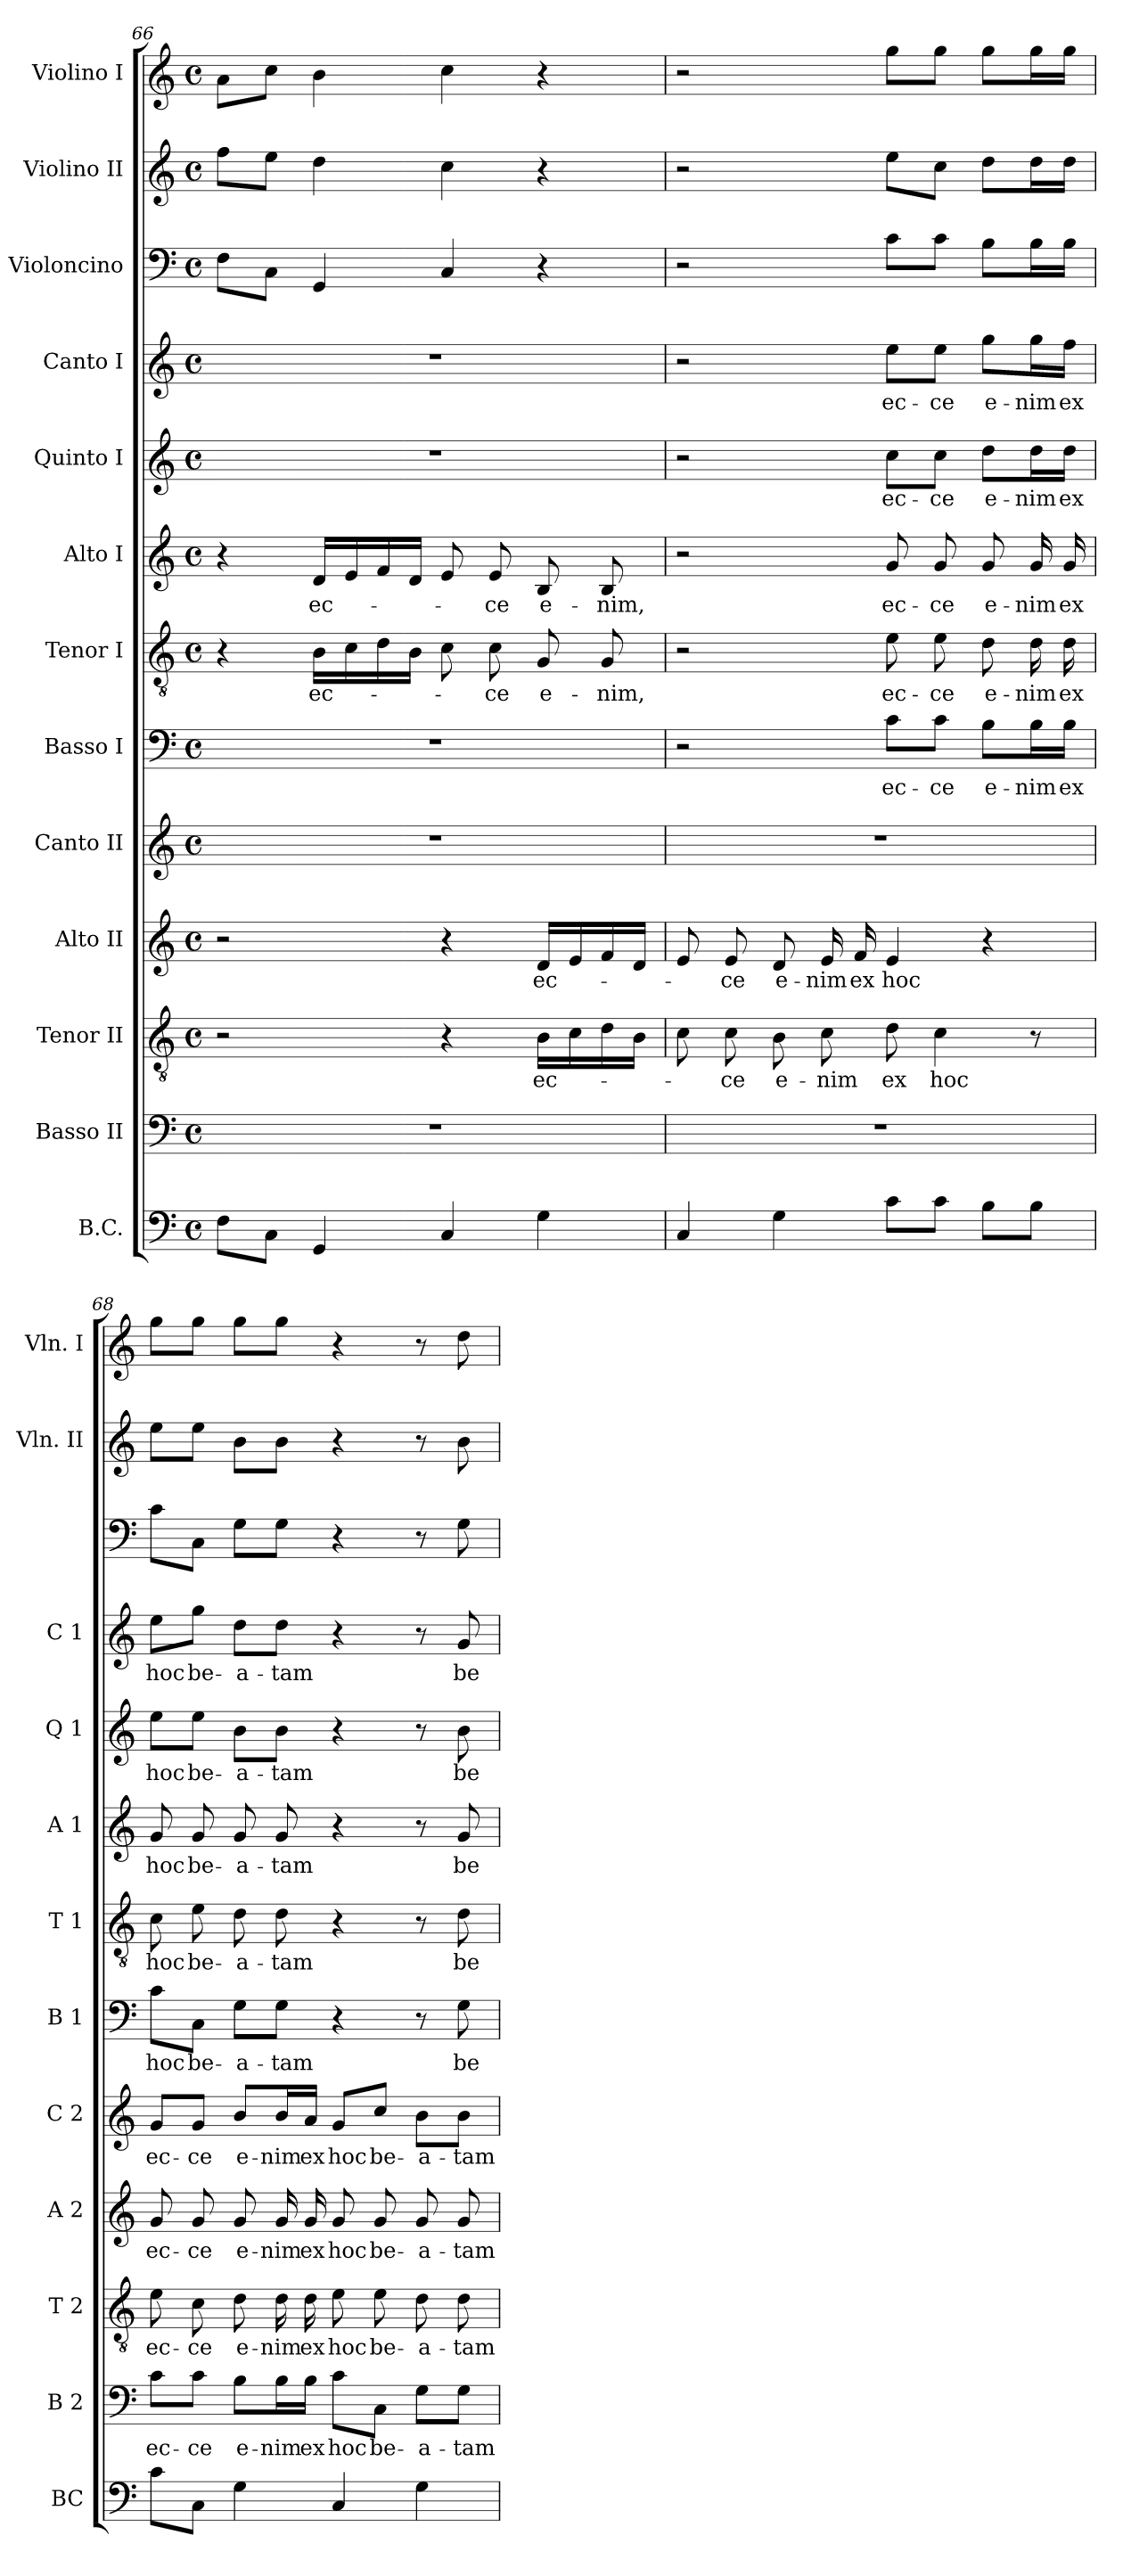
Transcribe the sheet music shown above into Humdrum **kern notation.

**kern	**kern	**text	**kern	**text	**kern	**text	**kern	**text	**kern	**text	**kern	**text	**kern	**text	**kern	**text	**kern	**text	**kern	**kern	**kern
*part13	*part12	*part12	*part11	*part11	*part10	*part10	*part9	*part9	*part8	*part8	*part7	*part7	*part6	*part6	*part5	*part5	*part4	*part4	*part3	*part2	*part1
*staff13	*staff12	*staff12	*staff11	*staff11	*staff10	*staff10	*staff9	*staff9	*staff8	*staff8	*staff7	*staff7	*staff6	*staff6	*staff5	*staff5	*staff4	*staff4	*staff3	*staff2	*staff1
*I"B.C.	*I"Basso II	*	*I"Tenor II	*	*I"Alto II	*	*I"Canto II	*	*I"Basso I	*	*I"Tenor I	*	*I"Alto I	*	*I"Quinto I	*	*I"Canto I	*	*I"Violoncino	*I"Violino II	*I"Violino I
*I'BC	*I'B 2	*	*I'T 2	*	*I'A 2	*	*I'C 2	*	*I'B 1	*	*I'T 1	*	*I'A 1	*	*I'Q 1	*	*I'C 1	*	*	*I'Vln. II	*I'Vln. I
*clefF4	*clefF4	*	*clefGv2	*	*clefG2	*	*clefG2	*	*clefF4	*	*clefGv2	*	*clefG2	*	*clefG2	*	*clefG2	*	*clefF4	*clefG2	*clefG2
*k[]	*k[]	*	*k[]	*	*k[]	*	*k[]	*	*k[]	*	*k[]	*	*k[]	*	*k[]	*	*k[]	*	*k[]	*k[]	*k[]
*C:	*C:	*	*C:	*	*C:	*	*C:	*	*C:	*	*C:	*	*C:	*	*C:	*	*C:	*	*C:	*C:	*C:
*M4/4	*M4/4	*	*M4/4	*	*M4/4	*	*M4/4	*	*M4/4	*	*M4/4	*	*M4/4	*	*M4/4	*	*M4/4	*	*M4/4	*M4/4	*M4/4
*met(c)	*met(c)	*	*met(c)	*	*met(c)	*	*met(c)	*	*met(c)	*	*met(c)	*	*met(c)	*	*met(c)	*	*met(c)	*	*met(c)	*met(c)	*met(c)
=66	=66	=66	=66	=66	=66	=66	=66	=66	=66	=66	=66	=66	=66	=66	=66	=66	=66	=66	=66	=66	=66
8F\L	1r	.	2r	.	2r	.	1r	.	1r	.	4r	.	4r	.	1r	.	1r	.	8F\L	8ff\L	8a\L
8C\J	.	.	.	.	.	.	.	.	.	.	.	.	.	.	.	.	.	.	8C\J	8ee\J	8cc\J
!	!	!	!	!	!	!	!	!	!	!	!	!LO:LY:b	!	!	!	!	!	!	!	!	!
!	!	!	!	!	!	!	!	!	!	!	!	!	!	!LO:LY:b	!	!	!	!	!	!	!
4GG/	.	.	.	.	.	.	.	.	.	.	16B\LL	ec-	16d/LL	ec-	.	.	.	.	4GG/	4dd\	4b\
.	.	.	.	.	.	.	.	.	.	.	16c\	.	16e/	.	.	.	.	.	.	.	.
.	.	.	.	.	.	.	.	.	.	.	16d\	.	16f/	.	.	.	.	.	.	.	.
.	.	.	.	.	.	.	.	.	.	.	16B\JJ	.	16d/JJ	.	.	.	.	.	.	.	.
4C/	.	.	4r	.	4r	.	.	.	.	.	8c\	.	8e/	.	.	.	.	.	4C/	4cc\	4cc\
!	!	!	!	!	!	!	!	!	!	!	!	!LO:LY:b	!	!	!	!	!	!	!	!	!
!	!	!	!	!	!	!	!	!	!	!	!	!	!	!LO:LY:b	!	!	!	!	!	!	!
.	.	.	.	.	.	.	.	.	.	.	8c\	-ce	8e/	-ce	.	.	.	.	.	.	.
!	!	!	!	!LO:LY:b	!	!	!	!	!	!	!	!	!	!	!	!	!	!	!	!	!
!	!	!	!	!	!	!LO:LY:b	!	!	!	!	!	!	!	!	!	!	!	!	!	!	!
!	!	!	!	!	!	!	!	!	!	!	!	!LO:LY:b	!	!	!	!	!	!	!	!	!
!	!	!	!	!	!	!	!	!	!	!	!	!	!	!LO:LY:b	!	!	!	!	!	!	!
4G\	.	.	16B\LL	ec-	16d/LL	ec-	.	.	.	.	8G/	e-	8B/	e-	.	.	.	.	4r	4r	4r
.	.	.	16c\	.	16e/	.	.	.	.	.	.	.	.	.	.	.	.	.	.	.	.
!	!	!	!	!	!	!	!	!	!	!	!	!LO:LY:b	!	!	!	!	!	!	!	!	!
!	!	!	!	!	!	!	!	!	!	!	!	!	!	!LO:LY:b	!	!	!	!	!	!	!
.	.	.	16d\	.	16f/	.	.	.	.	.	8G/	-nim,	8B/	-nim,	.	.	.	.	.	.	.
.	.	.	16B\JJ	.	16d/JJ	.	.	.	.	.	.	.	.	.	.	.	.	.	.	.	.
!!LO:PB:g=z
=67	=67	=67	=67	=67	=67	=67	=67	=67	=67	=67	=67	=67	=67	=67	=67	=67	=67	=67	=67	=67	=67
4C/	1r	.	8c\	.	8e/	.	1r	.	2r	.	2r	.	2r	.	2r	.	2r	.	2r	2r	2r
!	!	!	!	!LO:LY:b	!	!	!	!	!	!	!	!	!	!	!	!	!	!	!	!	!
!	!	!	!	!	!	!LO:LY:b	!	!	!	!	!	!	!	!	!	!	!	!	!	!	!
.	.	.	8c\	-ce	8e/	-ce	.	.	.	.	.	.	.	.	.	.	.	.	.	.	.
!	!	!	!	!LO:LY:b	!	!	!	!	!	!	!	!	!	!	!	!	!	!	!	!	!
!	!	!	!	!	!	!LO:LY:b	!	!	!	!	!	!	!	!	!	!	!	!	!	!	!
4G\	.	.	8B\	e-	8d/	e-	.	.	.	.	.	.	.	.	.	.	.	.	.	.	.
!	!	!	!	!LO:LY:b	!	!	!	!	!	!	!	!	!	!	!	!	!	!	!	!	!
!	!	!	!	!	!	!LO:LY:b	!	!	!	!	!	!	!	!	!	!	!	!	!	!	!
.	.	.	8c\	-nim	16e/	-nim	.	.	.	.	.	.	.	.	.	.	.	.	.	.	.
!	!	!	!	!	!	!LO:LY:b	!	!	!	!	!	!	!	!	!	!	!	!	!	!	!
.	.	.	.	.	16f/	ex	.	.	.	.	.	.	.	.	.	.	.	.	.	.	.
!	!	!	!	!LO:LY:b	!	!	!	!	!	!	!	!	!	!	!	!	!	!	!	!	!
!	!	!	!	!	!	!LO:LY:b	!	!	!	!	!	!	!	!	!	!	!	!	!	!	!
!	!	!	!	!	!	!	!	!	!	!LO:LY:b	!	!	!	!	!	!	!	!	!	!	!
!	!	!	!	!	!	!	!	!	!	!	!	!LO:LY:b	!	!	!	!	!	!	!	!	!
!	!	!	!	!	!	!	!	!	!	!	!	!	!	!LO:LY:b	!	!	!	!	!	!	!
!	!	!	!	!	!	!	!	!	!	!	!	!	!	!	!	!LO:LY:b	!	!	!	!	!
!	!	!	!	!	!	!	!	!	!	!	!	!	!	!	!	!	!	!LO:LY:b	!	!	!
8c\L	.	.	8d\	ex	4e/	hoc	.	.	8c\L	ec-	8e\	ec-	8g/	ec-	8cc\L	ec-	8ee\L	ec-	8c\L	8ee\L	8gg\L
!	!	!	!	!LO:LY:b	!	!	!	!	!	!	!	!	!	!	!	!	!	!	!	!	!
!	!	!	!	!	!	!	!	!	!	!LO:LY:b	!	!	!	!	!	!	!	!	!	!	!
!	!	!	!	!	!	!	!	!	!	!	!	!LO:LY:b	!	!	!	!	!	!	!	!	!
!	!	!	!	!	!	!	!	!	!	!	!	!	!	!LO:LY:b	!	!	!	!	!	!	!
!	!	!	!	!	!	!	!	!	!	!	!	!	!	!	!	!LO:LY:b	!	!	!	!	!
!	!	!	!	!	!	!	!	!	!	!	!	!	!	!	!	!	!	!LO:LY:b	!	!	!
8c\J	.	.	4c\	hoc	.	.	.	.	8c\J	-ce	8e\	-ce	8g/	-ce	8cc\J	-ce	8ee\J	-ce	8c\J	8cc\J	8gg\J
!	!	!	!	!	!	!	!	!	!	!LO:LY:b	!	!	!	!	!	!	!	!	!	!	!
!	!	!	!	!	!	!	!	!	!	!	!	!LO:LY:b	!	!	!	!	!	!	!	!	!
!	!	!	!	!	!	!	!	!	!	!	!	!	!	!LO:LY:b	!	!	!	!	!	!	!
!	!	!	!	!	!	!	!	!	!	!	!	!	!	!	!	!LO:LY:b	!	!	!	!	!
!	!	!	!	!	!	!	!	!	!	!	!	!	!	!	!	!	!	!LO:LY:b	!	!	!
8B\L	.	.	.	.	4r	.	.	.	8B\L	e-	8d\	e-	8g/	e-	8dd\L	e-	8gg\L	e-	8B\L	8dd\L	8gg\L
!	!	!	!	!	!	!	!	!	!	!LO:LY:b	!	!	!	!	!	!	!	!	!	!	!
!	!	!	!	!	!	!	!	!	!	!	!	!LO:LY:b	!	!	!	!	!	!	!	!	!
!	!	!	!	!	!	!	!	!	!	!	!	!	!	!LO:LY:b	!	!	!	!	!	!	!
!	!	!	!	!	!	!	!	!	!	!	!	!	!	!	!	!LO:LY:b	!	!	!	!	!
!	!	!	!	!	!	!	!	!	!	!	!	!	!	!	!	!	!	!LO:LY:b	!	!	!
8B\J	.	.	8r	.	.	.	.	.	16B\L	-nim	16d\	-nim	16g/	-nim	16dd\L	-nim	16gg\L	-nim	16B\L	16dd\L	16gg\L
!	!	!	!	!	!	!	!	!	!	!LO:LY:b	!	!	!	!	!	!	!	!	!	!	!
!	!	!	!	!	!	!	!	!	!	!	!	!LO:LY:b	!	!	!	!	!	!	!	!	!
!	!	!	!	!	!	!	!	!	!	!	!	!	!	!LO:LY:b	!	!	!	!	!	!	!
!	!	!	!	!	!	!	!	!	!	!	!	!	!	!	!	!LO:LY:b	!	!	!	!	!
!	!	!	!	!	!	!	!	!	!	!	!	!	!	!	!	!	!	!LO:LY:b	!	!	!
.	.	.	.	.	.	.	.	.	16B\JJ	ex	16d\	ex	16g/	ex	16dd\JJ	ex	16ff\JJ	ex	16B\JJ	16dd\JJ	16gg\JJ
=68	=68	=68	=68	=68	=68	=68	=68	=68	=68	=68	=68	=68	=68	=68	=68	=68	=68	=68	=68	=68	=68
!	!	!LO:LY:b	!	!	!	!	!	!	!	!	!	!	!	!	!	!	!	!	!	!	!
!	!	!	!	!LO:LY:b	!	!	!	!	!	!	!	!	!	!	!	!	!	!	!	!	!
!	!	!	!	!	!	!LO:LY:b	!	!	!	!	!	!	!	!	!	!	!	!	!	!	!
!	!	!	!	!	!	!	!	!LO:LY:b	!	!	!	!	!	!	!	!	!	!	!	!	!
!	!	!	!	!	!	!	!	!	!	!LO:LY:b	!	!	!	!	!	!	!	!	!	!	!
!	!	!	!	!	!	!	!	!	!	!	!	!LO:LY:b	!	!	!	!	!	!	!	!	!
!	!	!	!	!	!	!	!	!	!	!	!	!	!	!LO:LY:b	!	!	!	!	!	!	!
!	!	!	!	!	!	!	!	!	!	!	!	!	!	!	!	!LO:LY:b	!	!	!	!	!
!	!	!	!	!	!	!	!	!	!	!	!	!	!	!	!	!	!	!LO:LY:b	!	!	!
8c\L	8c\L	ec-	8e\	ec-	8g/	ec-	8g/L	ec-	8c\L	hoc	8c\	hoc	8g/	hoc	8ee\L	hoc	8ee\L	hoc	8c\L	8ee\L	8gg\L
!	!	!LO:LY:b	!	!	!	!	!	!	!	!	!	!	!	!	!	!	!	!	!	!	!
!	!	!	!	!LO:LY:b	!	!	!	!	!	!	!	!	!	!	!	!	!	!	!	!	!
!	!	!	!	!	!	!LO:LY:b	!	!	!	!	!	!	!	!	!	!	!	!	!	!	!
!	!	!	!	!	!	!	!	!LO:LY:b	!	!	!	!	!	!	!	!	!	!	!	!	!
!	!	!	!	!	!	!	!	!	!	!LO:LY:b	!	!	!	!	!	!	!	!	!	!	!
!	!	!	!	!	!	!	!	!	!	!	!	!LO:LY:b	!	!	!	!	!	!	!	!	!
!	!	!	!	!	!	!	!	!	!	!	!	!	!	!LO:LY:b	!	!	!	!	!	!	!
!	!	!	!	!	!	!	!	!	!	!	!	!	!	!	!	!LO:LY:b	!	!	!	!	!
!	!	!	!	!	!	!	!	!	!	!	!	!	!	!	!	!	!	!LO:LY:b	!	!	!
8C\J	8c\J	-ce	8c\	-ce	8g/	-ce	8g/J	-ce	8C\J	be-	8e\	be-	8g/	be-	8ee\J	be-	8gg\J	be-	8C\J	8ee\J	8gg\J
!	!	!LO:LY:b	!	!	!	!	!	!	!	!	!	!	!	!	!	!	!	!	!	!	!
!	!	!	!	!LO:LY:b	!	!	!	!	!	!	!	!	!	!	!	!	!	!	!	!	!
!	!	!	!	!	!	!LO:LY:b	!	!	!	!	!	!	!	!	!	!	!	!	!	!	!
!	!	!	!	!	!	!	!	!LO:LY:b	!	!	!	!	!	!	!	!	!	!	!	!	!
!	!	!	!	!	!	!	!	!	!	!LO:LY:b	!	!	!	!	!	!	!	!	!	!	!
!	!	!	!	!	!	!	!	!	!	!	!	!LO:LY:b	!	!	!	!	!	!	!	!	!
!	!	!	!	!	!	!	!	!	!	!	!	!	!	!LO:LY:b	!	!	!	!	!	!	!
!	!	!	!	!	!	!	!	!	!	!	!	!	!	!	!	!LO:LY:b	!	!	!	!	!
!	!	!	!	!	!	!	!	!	!	!	!	!	!	!	!	!	!	!LO:LY:b	!	!	!
4G\	8B\L	e-	8d\	e-	8g/	e-	8b/L	e-	8G\L	-a-	8d\	-a-	8g/	-a-	8b\L	-a-	8dd\L	-a-	8G\L	8b\L	8gg\L
!	!	!LO:LY:b	!	!	!	!	!	!	!	!	!	!	!	!	!	!	!	!	!	!	!
!	!	!	!	!LO:LY:b	!	!	!	!	!	!	!	!	!	!	!	!	!	!	!	!	!
!	!	!	!	!	!	!LO:LY:b	!	!	!	!	!	!	!	!	!	!	!	!	!	!	!
!	!	!	!	!	!	!	!	!LO:LY:b	!	!	!	!	!	!	!	!	!	!	!	!	!
!	!	!	!	!	!	!	!	!	!	!LO:LY:b	!	!	!	!	!	!	!	!	!	!	!
!	!	!	!	!	!	!	!	!	!	!	!	!LO:LY:b	!	!	!	!	!	!	!	!	!
!	!	!	!	!	!	!	!	!	!	!	!	!	!	!LO:LY:b	!	!	!	!	!	!	!
!	!	!	!	!	!	!	!	!	!	!	!	!	!	!	!	!LO:LY:b	!	!	!	!	!
!	!	!	!	!	!	!	!	!	!	!	!	!	!	!	!	!	!	!LO:LY:b	!	!	!
.	16B\L	-nim	16d\	-nim	16g/	-nim	16b/L	-nim	8G\J	-tam	8d\	-tam	8g/	-tam	8b\J	-tam	8dd\J	-tam	8G\J	8b\J	8gg\J
!	!	!LO:LY:b	!	!	!	!	!	!	!	!	!	!	!	!	!	!	!	!	!	!	!
!	!	!	!	!LO:LY:b	!	!	!	!	!	!	!	!	!	!	!	!	!	!	!	!	!
!	!	!	!	!	!	!LO:LY:b	!	!	!	!	!	!	!	!	!	!	!	!	!	!	!
!	!	!	!	!	!	!	!	!LO:LY:b	!	!	!	!	!	!	!	!	!	!	!	!	!
.	16B\JJ	ex	16d\	ex	16g/	ex	16a/JJ	ex	.	.	.	.	.	.	.	.	.	.	.	.	.
!	!	!LO:LY:b	!	!	!	!	!	!	!	!	!	!	!	!	!	!	!	!	!	!	!
!	!	!	!	!LO:LY:b	!	!	!	!	!	!	!	!	!	!	!	!	!	!	!	!	!
!	!	!	!	!	!	!LO:LY:b	!	!	!	!	!	!	!	!	!	!	!	!	!	!	!
!	!	!	!	!	!	!	!	!LO:LY:b	!	!	!	!	!	!	!	!	!	!	!	!	!
4C/	8c\L	hoc	8e\	hoc	8g/	hoc	8g/L	hoc	4r	.	4r	.	4r	.	4r	.	4r	.	4r	4r	4r
!	!	!LO:LY:b	!	!	!	!	!	!	!	!	!	!	!	!	!	!	!	!	!	!	!
!	!	!	!	!LO:LY:b	!	!	!	!	!	!	!	!	!	!	!	!	!	!	!	!	!
!	!	!	!	!	!	!LO:LY:b	!	!	!	!	!	!	!	!	!	!	!	!	!	!	!
!	!	!	!	!	!	!	!	!LO:LY:b	!	!	!	!	!	!	!	!	!	!	!	!	!
.	8C\J	be-	8e\	be-	8g/	be-	8cc/J	be-	.	.	.	.	.	.	.	.	.	.	.	.	.
!	!	!LO:LY:b	!	!	!	!	!	!	!	!	!	!	!	!	!	!	!	!	!	!	!
!	!	!	!	!LO:LY:b	!	!	!	!	!	!	!	!	!	!	!	!	!	!	!	!	!
!	!	!	!	!	!	!LO:LY:b	!	!	!	!	!	!	!	!	!	!	!	!	!	!	!
!	!	!	!	!	!	!	!	!LO:LY:b	!	!	!	!	!	!	!	!	!	!	!	!	!
4G\	8G\L	-a-	8d\	-a-	8g/	-a-	8b\L	-a-	8r	.	8r	.	8r	.	8r	.	8r	.	8r	8r	8r
!	!	!LO:LY:b	!	!	!	!	!	!	!	!	!	!	!	!	!	!	!	!	!	!	!
!	!	!	!	!LO:LY:b	!	!	!	!	!	!	!	!	!	!	!	!	!	!	!	!	!
!	!	!	!	!	!	!LO:LY:b	!	!	!	!	!	!	!	!	!	!	!	!	!	!	!
!	!	!	!	!	!	!	!	!LO:LY:b	!	!	!	!	!	!	!	!	!	!	!	!	!
!	!	!	!	!	!	!	!	!	!	!LO:LY:b	!	!	!	!	!	!	!	!	!	!	!
!	!	!	!	!	!	!	!	!	!	!	!	!LO:LY:b	!	!	!	!	!	!	!	!	!
!	!	!	!	!	!	!	!	!	!	!	!	!	!	!LO:LY:b	!	!	!	!	!	!	!
!	!	!	!	!	!	!	!	!	!	!	!	!	!	!	!	!LO:LY:b	!	!	!	!	!
!	!	!	!	!	!	!	!	!	!	!	!	!	!	!	!	!	!	!LO:LY:b	!	!	!
.	8G\J	-tam	8d\	-tam	8g/	-tam	8b\J	-tam	8G\	be-	8d\	be-	8g/	be-	8b\	be-	8g/	be-	8G\	8b\	8dd\
=	=	=	=	=	=	=	=	=	=	=	=	=	=	=	=	=	=	=	=	=	=
*-	*-	*-	*-	*-	*-	*-	*-	*-	*-	*-	*-	*-	*-	*-	*-	*-	*-	*-	*-	*-	*-
